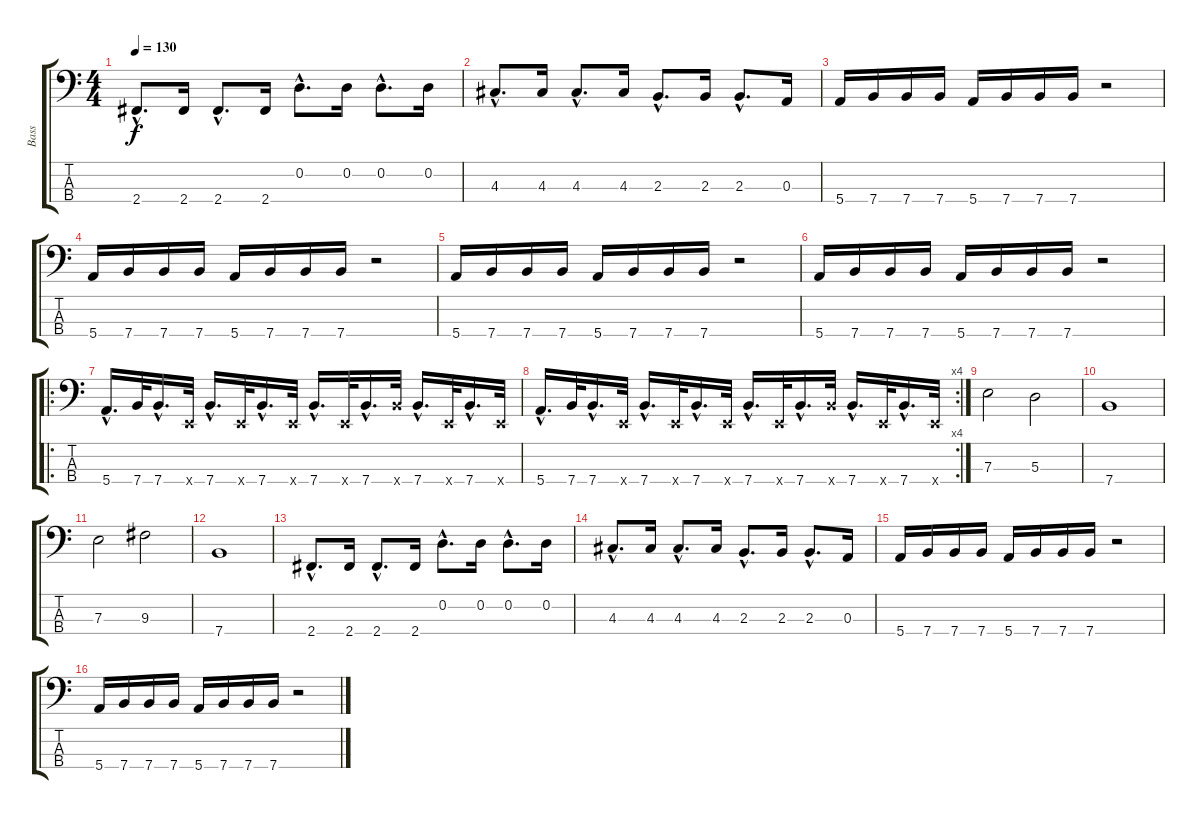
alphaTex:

\track ("Bass" "Bass") {instrument electricbassfinger}
\staff {score tabs}
\tuning (G2 D2 A1 E1) {hide}
\ts (4 4)
\tempo 130
\clef f4
\ks c
2.4{hac}.8{d dy f} 2.4.16 2.4{hac}.8{d} 2.4.16 0.2{hac}.8{d} 0.2.16 0.2{hac}.8{d} 0.2.16 |
4.3{hac}.8{d} 4.3.16 4.3{hac}.8{d} 4.3.16 2.3{hac}.8{d} 2.3.16 2.3{hac}.8{d} 0.3.16 |
5.4.16 7.4.16 7.4.16 7.4.16 5.4.16 7.4.16 7.4.16 7.4.16 r.2 |
5.4.16 7.4.16 7.4.16 7.4.16 5.4.16 7.4.16 7.4.16 7.4.16 r.2 |
5.4.16 7.4.16 7.4.16 7.4.16 5.4.16 7.4.16 7.4.16 7.4.16 r.2 |
5.4.16 7.4.16 7.4.16 7.4.16 5.4.16 7.4.16 7.4.16 7.4.16 r.2 |
\ro
5.4{hac}.16{d} 7.4.32 7.4{hac}.16{d} 0.4{x}.32 7.4{hac}.16{d} 0.4{x}.32 7.4{hac}.16{d} 0.4{x}.32 7.4{hac}.16{d} 0.4{x}.32 7.4{hac}.16{d} 7.4{x}.32 7.4{hac}.16{d} 0.4{x}.32 7.4{hac}.16{d} 0.4{x}.32 |
\rc 4
5.4{hac}.16{d} 7.4.32 7.4{hac}.16{d} 0.4{x}.32 7.4{hac}.16{d} 0.4{x}.32 7.4{hac}.16{d} 0.4{x}.32 7.4{hac}.16{d} 0.4{x}.32 7.4{hac}.16{d} 7.4{x}.32 7.4{hac}.16{d} 0.4{x}.32 7.4{hac}.16{d} 0.4{x}.32 |
7.3.2 5.3.2 |
7.4.1 |
7.3.2 9.3.2 |
7.4.1 |
2.4{hac}.8{d} 2.4.16 2.4{hac}.8{d} 2.4.16 0.2{hac}.8{d} 0.2.16 0.2{hac}.8{d} 0.2.16 |
4.3{hac}.8{d} 4.3.16 4.3{hac}.8{d} 4.3.16 2.3{hac}.8{d} 2.3.16 2.3{hac}.8{d} 0.3.16 |
5.4.16 7.4.16 7.4.16 7.4.16 5.4.16 7.4.16 7.4.16 7.4.16 r.2 |
5.4.16 7.4.16 7.4.16 7.4.16 5.4.16 7.4.16 7.4.16 7.4.16 r.2
